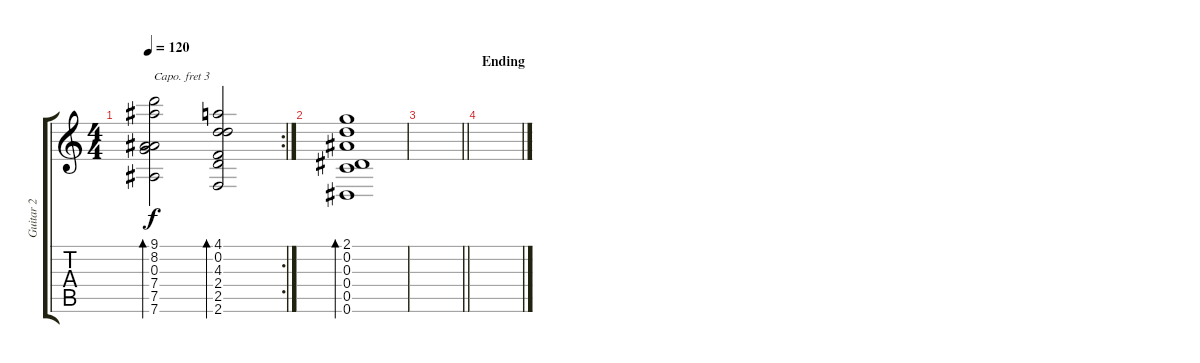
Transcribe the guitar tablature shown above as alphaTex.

\track ("Guitar 2" "Guitar 2") {instrument acousticguitarsteel}
\staff {score tabs}
\capo 3
\tuning (D4 B3 G3 C3 A2 C2) {hide}
\rc 2
\ts (4 4)
\tempo 120
\clef g2
\ks c
(9.1 8.2 0.3 7.4 7.5 7.6).2{bd 30 dy f} (4.1 0.2 4.3 2.4 2.5 2.6).2{bd 30} |
(2.1 0.2 0.3 0.4 0.5 0.6).1{bd 30} |
\barLineRight lightlight
|
\section ("" "Ending")
